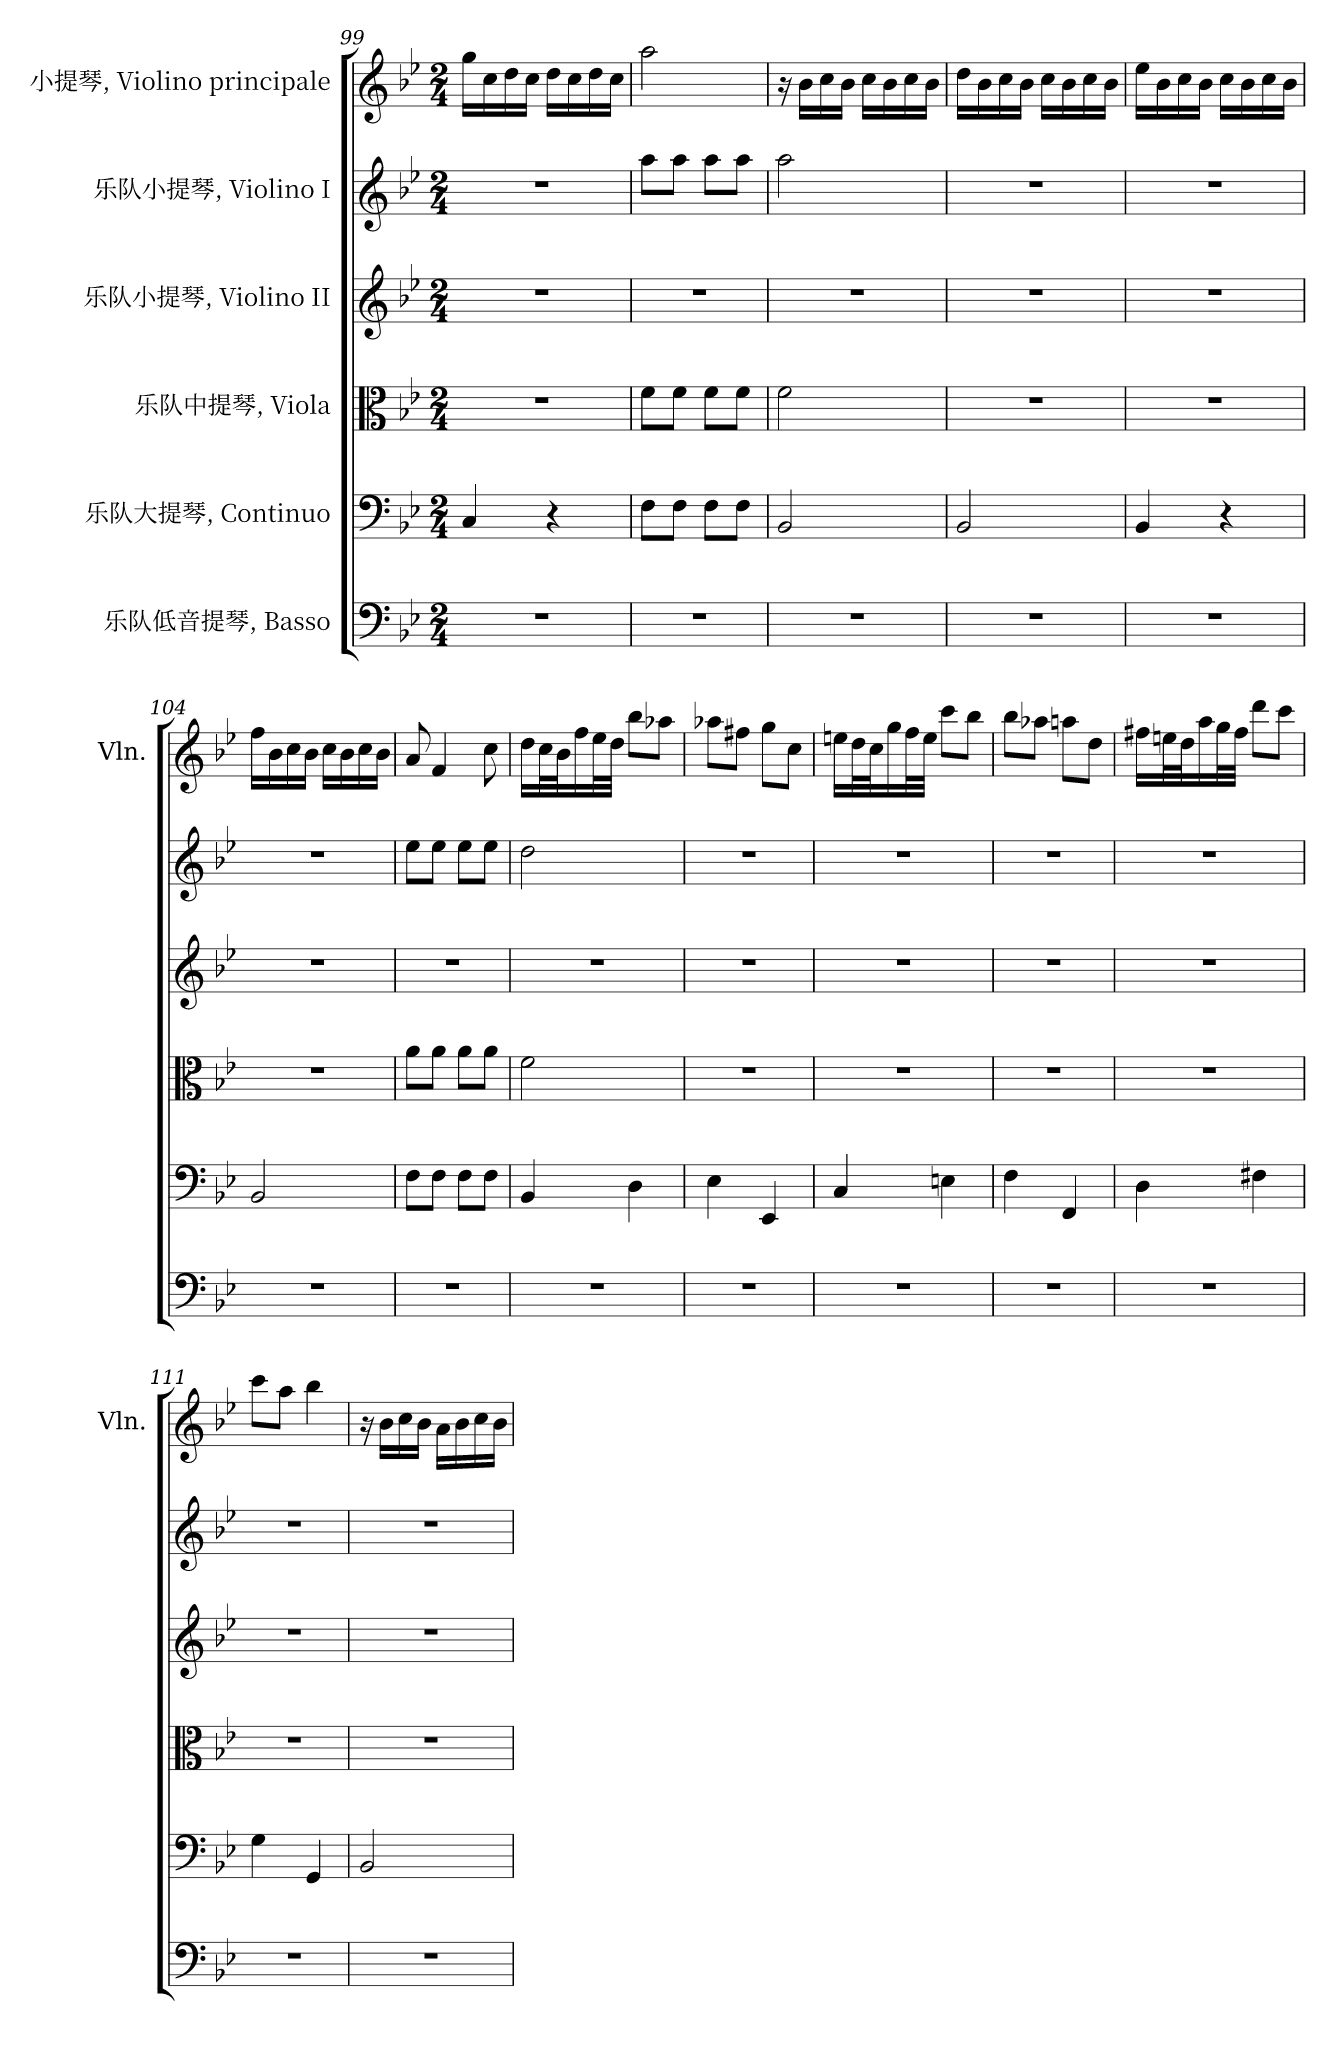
**kern	**kern	**kern	**kern	**kern	**kern
*part6	*part5	*part4	*part3	*part2	*part1
*staff6	*staff5	*staff4	*staff3	*staff2	*staff1
*I"乐队低音提琴, Basso	*I"乐队大提琴, Continuo	*I"乐队中提琴, Viola	*I"乐队小提琴, Violino II	*I"乐队小提琴, Violino I	*I"小提琴, Violino principale
*	*	*	*	*	*I'Vln.
*clefF4	*clefF4	*clefC3	*clefG2	*clefG2	*clefG2
*ITrd7c12	*	*	*	*	*
*k[b-e-]	*k[b-e-]	*k[b-e-]	*k[b-e-]	*k[b-e-]	*k[b-e-]
*M2/4	*M2/4	*M2/4	*M2/4	*M2/4	*M2/4
=99	=99	=99	=99	=99	=99
2r	4C/	2r	2r	2r	16gg\LL
.	.	.	.	.	16cc\
.	.	.	.	.	16dd\
.	.	.	.	.	16cc\JJ
.	4r	.	.	.	16dd\LL
.	.	.	.	.	16cc\
.	.	.	.	.	16dd\
.	.	.	.	.	16cc\JJ
!!LO:PB:g=z
=100	=100	=100	=100	=100	=100
2r	8F\L	8f\L	2r	8aa\L	2aa\
.	8F\J	8f\J	.	8aa\J	.
.	8F\L	8f\L	.	8aa\L	.
.	8F\J	8f\J	.	8aa\J	.
=101	=101	=101	=101	=101	=101
2r	2BB-/	2f\	2r	2aa\	16r
.	.	.	.	.	16b-\LL
.	.	.	.	.	16cc\
.	.	.	.	.	16b-\JJ
.	.	.	.	.	16cc\LL
.	.	.	.	.	16b-\
.	.	.	.	.	16cc\
.	.	.	.	.	16b-\JJ
=102	=102	=102	=102	=102	=102
2r	2BB-/	2r	2r	2r	16dd\LL
.	.	.	.	.	16b-\
.	.	.	.	.	16cc\
.	.	.	.	.	16b-\JJ
.	.	.	.	.	16cc\LL
.	.	.	.	.	16b-\
.	.	.	.	.	16cc\
.	.	.	.	.	16b-\JJ
=103	=103	=103	=103	=103	=103
2r	4BB-/	2r	2r	2r	16ee-\LL
.	.	.	.	.	16b-\
.	.	.	.	.	16cc\
.	.	.	.	.	16b-\JJ
.	4r	.	.	.	16cc\LL
.	.	.	.	.	16b-\
.	.	.	.	.	16cc\
.	.	.	.	.	16b-\JJ
=104	=104	=104	=104	=104	=104
2r	2BB-/	2r	2r	2r	16ff\LL
.	.	.	.	.	16b-\
.	.	.	.	.	16cc\
.	.	.	.	.	16b-\JJ
.	.	.	.	.	16cc\LL
.	.	.	.	.	16b-\
.	.	.	.	.	16cc\
.	.	.	.	.	16b-\JJ
!!LO:LB:g=z
=105	=105	=105	=105	=105	=105
2r	8F\L	8a\L	2r	8ee-\L	8a/
.	8F\J	8a\J	.	8ee-\J	4f/
.	8F\L	8a\L	.	8ee-\L	.
.	8F\J	8a\J	.	8ee-\J	8cc\
=106	=106	=106	=106	=106	=106
2r	4BB-/	2f\	2r	2dd\	16dd\LL
.	.	.	.	.	32cc\L
.	.	.	.	.	32b-\J
.	.	.	.	.	16ff\
.	.	.	.	.	32ee-\L
.	.	.	.	.	32dd\JJJ
.	4D\	.	.	.	8bb-\L
.	.	.	.	.	8aa-X\J
=107	=107	=107	=107	=107	=107
2r	4E-\	2r	2r	2r	8aa-X\L
.	.	.	.	.	8ff#X\J
.	4EE-/	.	.	.	8gg\L
.	.	.	.	.	8cc\J
=108	=108	=108	=108	=108	=108
2r	4C/	2r	2r	2r	16een\LL
.	.	.	.	.	32dd\L
.	.	.	.	.	32cc\J
.	.	.	.	.	16gg\
.	.	.	.	.	32ff\L
.	.	.	.	.	32ee\JJJ
.	4En\	.	.	.	8ccc\L
.	.	.	.	.	8bb-\J
=109	=109	=109	=109	=109	=109
2r	4F\	2r	2r	2r	8bb-\L
.	.	.	.	.	8aa-X\J
.	4FF/	.	.	.	8aan\L
.	.	.	.	.	8dd\J
!!LO:PB:g=z
=110	=110	=110	=110	=110	=110
2r	4D\	2r	2r	2r	16ff#X\LL
.	.	.	.	.	32een\L
.	.	.	.	.	32dd\J
.	.	.	.	.	16aa\
.	.	.	.	.	32gg\L
.	.	.	.	.	32ff#\JJJ
.	4F#X\	.	.	.	8ddd\L
.	.	.	.	.	8ccc\J
=111	=111	=111	=111	=111	=111
2r	4G\	2r	2r	2r	8ccc\L
.	.	.	.	.	8aa\J
.	4GG/	.	.	.	4bb-\
=112	=112	=112	=112	=112	=112
2r	2BB-/	2r	2r	2r	16r
.	.	.	.	.	16b-\LL
.	.	.	.	.	16cc\
.	.	.	.	.	16b-\JJ
.	.	.	.	.	16a\LL
.	.	.	.	.	16b-\
.	.	.	.	.	16cc\
.	.	.	.	.	16b-\JJ
=	=	=	=	=	=
*-	*-	*-	*-	*-	*-
